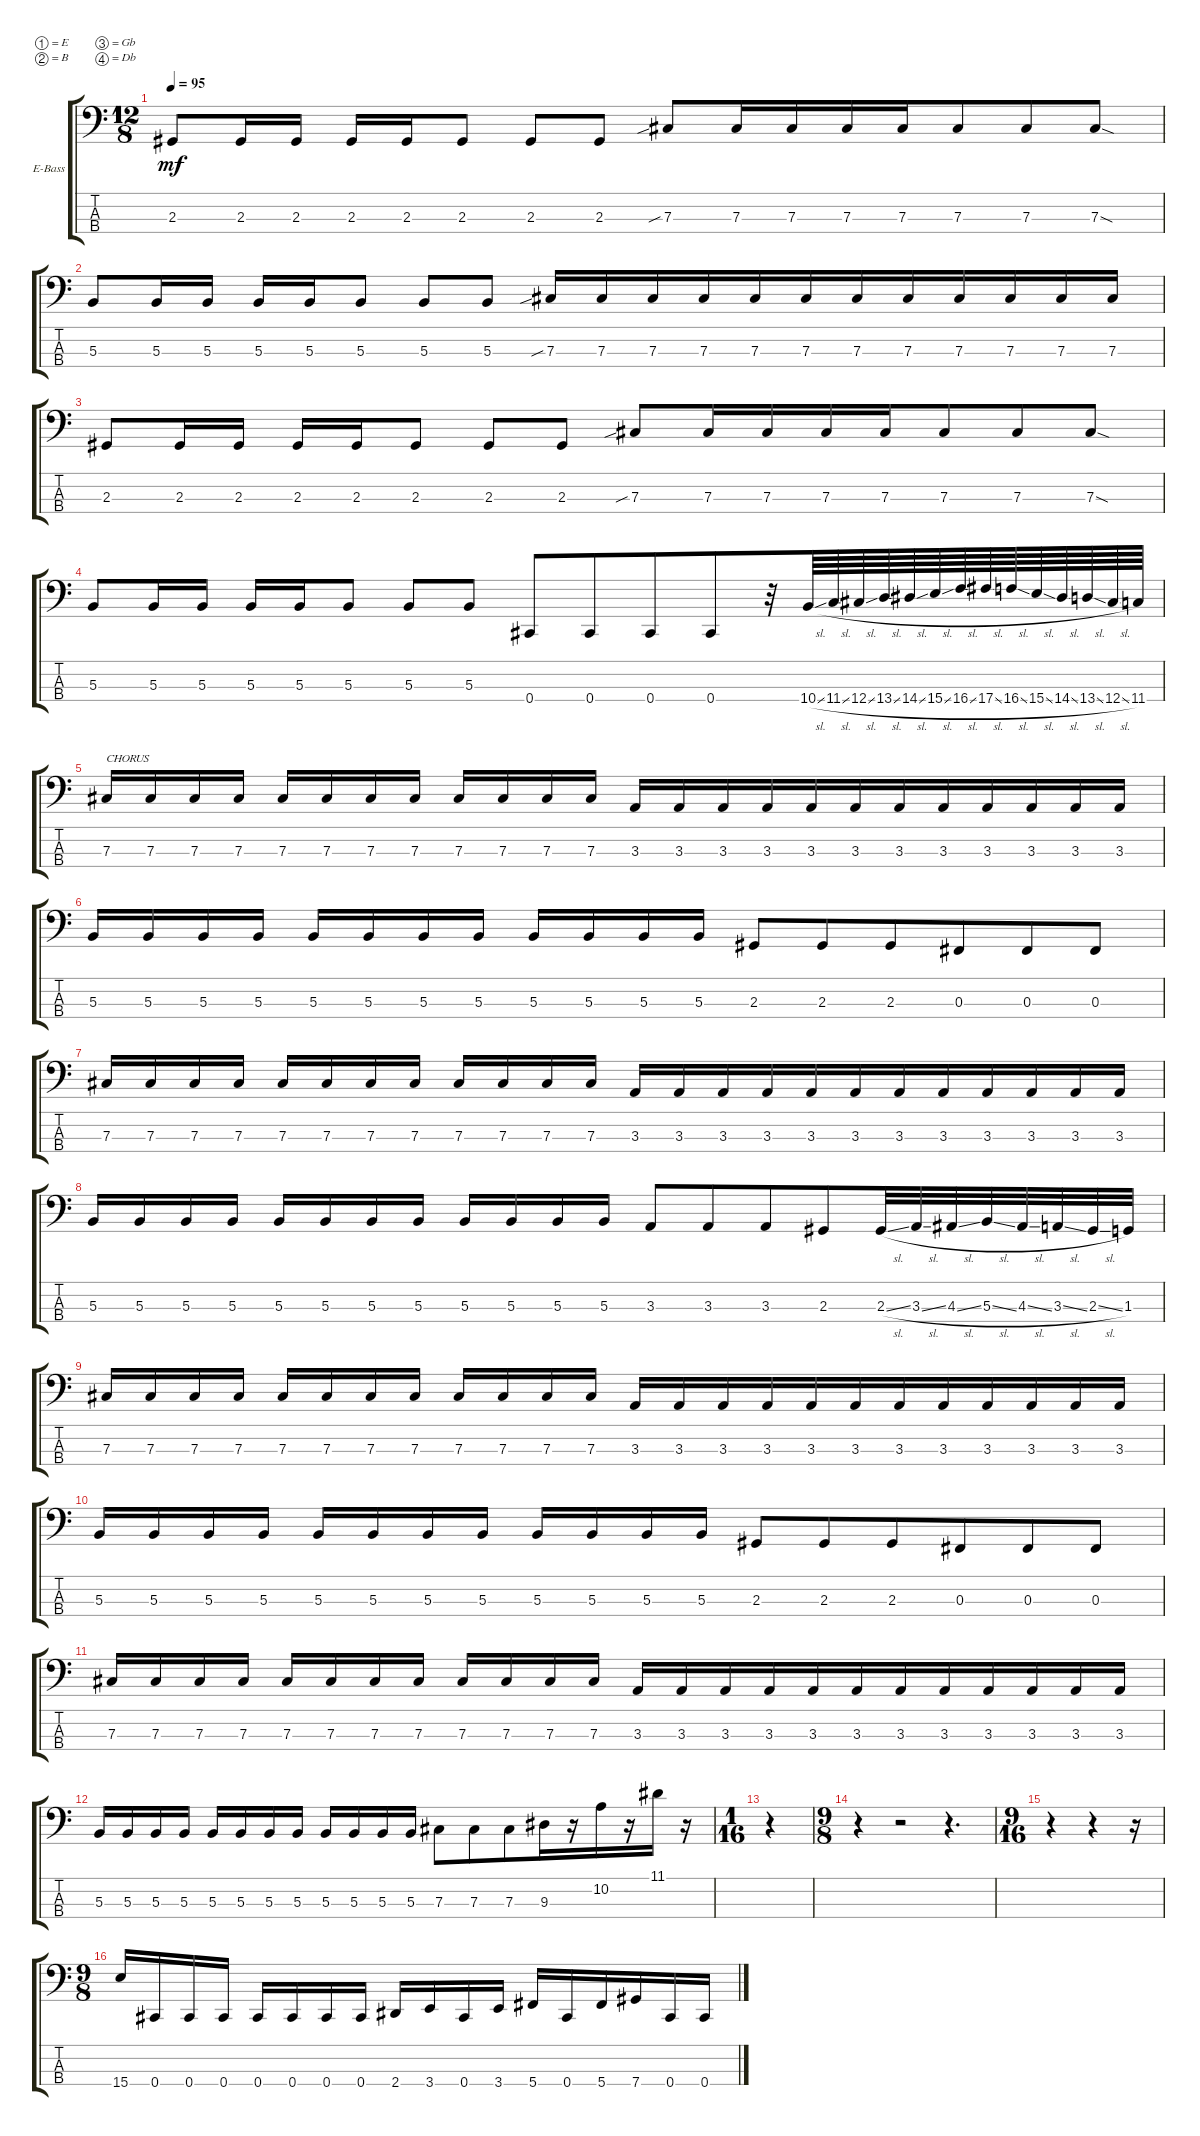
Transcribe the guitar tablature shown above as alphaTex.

\bracketExtendMode groupsimilarinstruments
\firstSystemTrackNameOrientation horizontal
\otherSystemsTrackNameOrientation horizontal
\track ("Bass" "E-Bass") {instrument electricbassfinger}
\staff {score tabs}
\tuning (E2 B1 Gb1 Db1)
\ts (12 8)
\beaming (8 2 2 2 6)
\tempo 95
\clef f4
\ks c
2.3.8{dy mf} 2.3.16 2.3.16 2.3.16 2.3.16 2.3.8 2.3.8 2.3.8 7.3{sib}.8 7.3.16 7.3.16 7.3.16 7.3.16 7.3.8 7.3.8 7.3{sod}.8 |
5.3.8 5.3.16 5.3.16 5.3.16 5.3.16 5.3.8 5.3.8 5.3.8 7.3{sib}.16 7.3.16 7.3.16 7.3.16 7.3.16 7.3.16 7.3.16 7.3.16 7.3.16 7.3.16 7.3.16 7.3.16 |
2.3.8 2.3.16 2.3.16 2.3.16 2.3.16 2.3.8 2.3.8 2.3.8 7.3{sib}.8 7.3.16 7.3.16 7.3.16 7.3.16 7.3.8 7.3.8 7.3{sod}.8 |
5.3.8 5.3.16 5.3.16 5.3.16 5.3.16 5.3.8 5.3.8 5.3.8 0.4.8 0.4.8 0.4.8 0.4.8 r.32 10.4{sl}.64 11.4{sl}.64 12.4{sl}.64 13.4{sl}.64 14.4{sl}.64 15.4{sl}.64 16.4{sl}.64 17.4{sl}.64 16.4{sl}.64 15.4{sl}.64 14.4{sl}.64 13.4{sl}.64 12.4{sl}.64 11.4.64 |
7.3.16{txt "CHORUS"} 7.3.16 7.3.16 7.3.16 7.3.16 7.3.16 7.3.16 7.3.16 7.3.16 7.3.16 7.3.16 7.3.16 3.3.16 3.3.16 3.3.16 3.3.16 3.3.16 3.3.16 3.3.16 3.3.16 3.3.16 3.3.16 3.3.16 3.3.16 |
5.3.16 5.3.16 5.3.16 5.3.16 5.3.16 5.3.16 5.3.16 5.3.16 5.3.16 5.3.16 5.3.16 5.3.16 2.3.8 2.3.8 2.3.8 0.3.8 0.3.8 0.3.8 |
7.3.16 7.3.16 7.3.16 7.3.16 7.3.16 7.3.16 7.3.16 7.3.16 7.3.16 7.3.16 7.3.16 7.3.16 3.3.16 3.3.16 3.3.16 3.3.16 3.3.16 3.3.16 3.3.16 3.3.16 3.3.16 3.3.16 3.3.16 3.3.16 |
5.3.16 5.3.16 5.3.16 5.3.16 5.3.16 5.3.16 5.3.16 5.3.16 5.3.16 5.3.16 5.3.16 5.3.16 3.3.8 3.3.8 3.3.8 2.3.8 2.3{sl}.32 3.3{sl}.32 4.3{sl}.32 5.3{sl}.32 4.3{sl}.32 3.3{sl}.32 2.3{sl}.32 1.3.32 |
7.3.16 7.3.16 7.3.16 7.3.16 7.3.16 7.3.16 7.3.16 7.3.16 7.3.16 7.3.16 7.3.16 7.3.16 3.3.16 3.3.16 3.3.16 3.3.16 3.3.16 3.3.16 3.3.16 3.3.16 3.3.16 3.3.16 3.3.16 3.3.16 |
5.3.16 5.3.16 5.3.16 5.3.16 5.3.16 5.3.16 5.3.16 5.3.16 5.3.16 5.3.16 5.3.16 5.3.16 2.3.8 2.3.8 2.3.8 0.3.8 0.3.8 0.3.8 |
7.3.16 7.3.16 7.3.16 7.3.16 7.3.16 7.3.16 7.3.16 7.3.16 7.3.16 7.3.16 7.3.16 7.3.16 3.3.16 3.3.16 3.3.16 3.3.16 3.3.16 3.3.16 3.3.16 3.3.16 3.3.16 3.3.16 3.3.16 3.3.16 |
5.3.16 5.3.16 5.3.16 5.3.16 5.3.16 5.3.16 5.3.16 5.3.16 5.3.16 5.3.16 5.3.16 5.3.16 7.3.8 7.3.8 7.3.8 9.3.16 r.16 10.2.16 r.16 11.1.16 r.16 |
\ts (1 16)
\beaming (8 2 2 2 2)
r.4 |
\ts (9 8)
\beaming (8 2 2 2 3)
r.4 r.2 r.4{d} |
\ts (9 16)
\beaming (8 2 2 2 2)
r.4 r.4 r.16 |
\ts (9 8)
\beaming (8 2 2 2 3)
15.4.16 0.4.16 0.4.16 0.4.16 0.4.16 0.4.16 0.4.16 0.4.16 2.4.16 3.4.16 0.4.16 3.4.16 5.4.16 0.4.16 5.4.16 7.4.16 0.4.16 0.4.16
